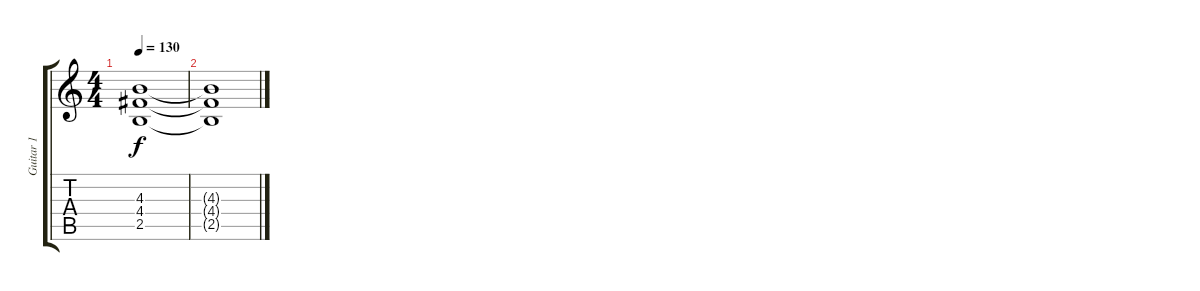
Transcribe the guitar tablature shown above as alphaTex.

\track ("Guitar 1" "Guitar 1") {instrument distortionguitar}
\staff {score tabs}
\tuning (E4 B3 G3 D3 A2 E2) {hide}
\ts (4 4)
\tempo 130
\clef g2
\ks c
(4.3{t} 4.4{t} 2.5{t}).1{dy f} |
(4.3{t} 4.4{t} 2.5{t}).1
